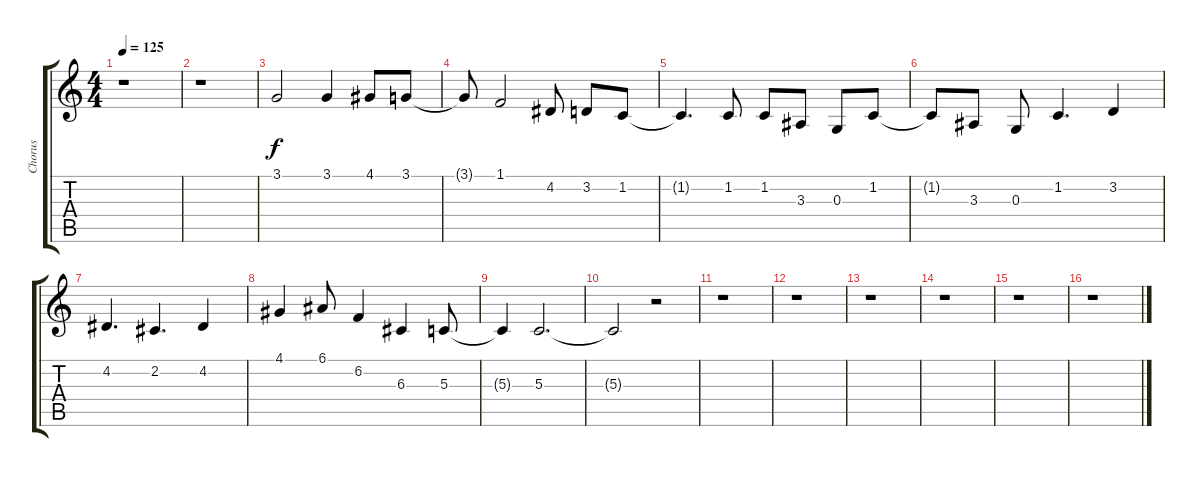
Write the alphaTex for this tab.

\track ("Chorus" "Chorus") {instrument vibraphone}
\staff {score tabs}
\tuning (E4 B3 G3 D3 A2 E2) {hide}
\ts (4 4)
\tempo 125
\clef g2
\ks c
r.1{dy f} |
r.1 |
3.1.2 3.1.4 4.1.8 3.1.8 |
3.1{t}.8 1.1.2 4.2.8 3.2.8 1.2.8 |
1.2{t}.4{d} 1.2.8 1.2.8 3.3.8 0.3.8 1.2.8 |
1.2{t}.8 3.3.8 0.3.8 1.2.4{d} 3.2.4 |
4.2.4{d} 2.2.4{d} 4.2.4 |
4.1.4 6.1.8 6.2.4 6.3.4 5.3.8 |
5.3{t}.4 5.3.2{d} |
5.3{t}.2 r.2 |
r.1 |
r.1 |
r.1 |
r.1 |
r.1 |
r.1
